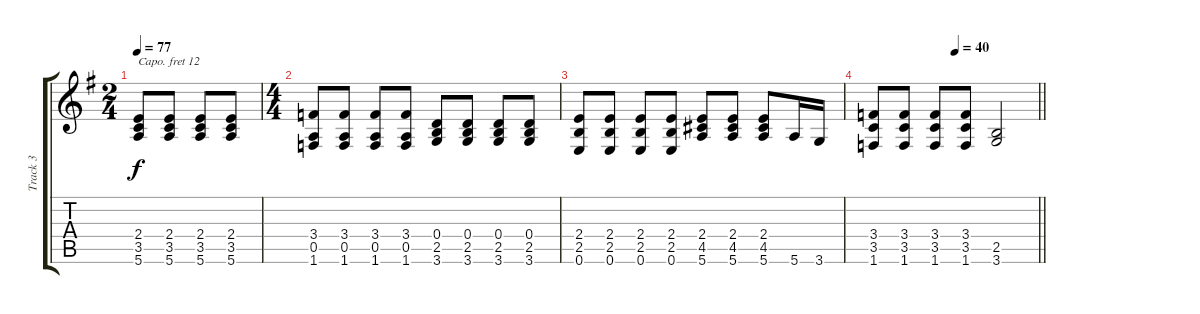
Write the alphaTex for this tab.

\track ("Track 3" "Track 3") {instrument acousticgrandpiano}
\staff {score tabs}
\capo 12
\tuning (E4 B3 G3 D3 A2 E2) {hide}
\ts (2 4)
\tempo 77
\clef g2
\ks g
(2.4 3.5 5.6).8{dy f} (2.4 3.5 5.6).8 (2.4 3.5 5.6).8 (2.4 3.5 5.6).8 |
\ts (4 4)
(3.4 0.5 1.6).8 (3.4 0.5 1.6).8 (3.4 0.5 1.6).8 (3.4 0.5 1.6).8 (0.4 2.5 3.6).8 (0.4 2.5 3.6).8 (0.4 2.5 3.6).8 (0.4 2.5 3.6).8 |
(2.4 2.5 0.6).8 (2.4 2.5 0.6).8 (2.4 2.5 0.6).8 (2.4 2.5 0.6).8 (2.4 4.5 5.6).8 (2.4 4.5 5.6).8 (2.4 4.5 5.6).8 5.6.16 3.6.16 |
\tempo (40 0.5)
\barLineRight lightlight
(3.4 3.5 1.6).8 (3.4 3.5 1.6).8 (3.4 3.5 1.6).8 (3.4 3.5 1.6).8 (2.5 3.6).2
